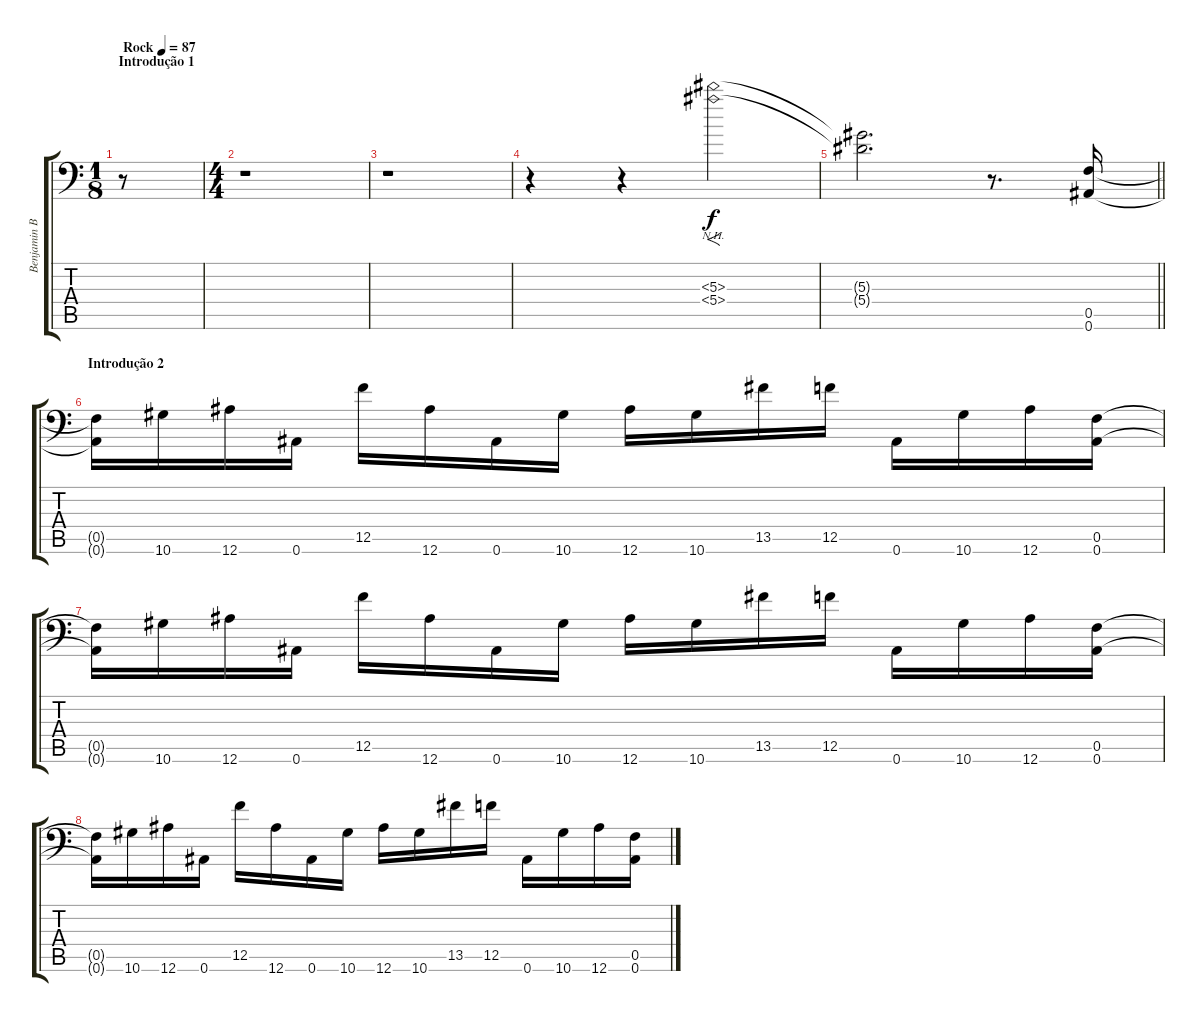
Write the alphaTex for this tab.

\track ("Benjamin Burnley" "Benjamin B") {instrument distortionguitar}
\staff {score tabs}
\tuning (C4 G3 Eb3 Bb2 F2 Bb1) {hide}
\ts (1 8)
\section ("" "Introdução 1")
\tempo (87 "Rock")
\clef f4
\ks c
r.8{dy f instrument distortionguitar} |
\ts (4 4)
r.1 |
r.1 |
r.4 r.4 (5.3{nh} 5.4{nh}).2{f} |
\barLineRight lightlight
(5.3{t} 5.4{t}).2{d} r.8{d} (0.5 0.6).16 |
\section ("" "Introdução 2")
(0.5{t} 0.6{t}).16 10.6.16 12.6.16 0.6.16 12.5.16 12.6.16 0.6.16 10.6.16 12.6.16 10.6.16 13.5.16 12.5.16 0.6.16 10.6.16 12.6.16 (0.5 0.6).16 |
(0.5{t} 0.6{t}).16 10.6.16 12.6.16 0.6.16 12.5.16 12.6.16 0.6.16 10.6.16 12.6.16 10.6.16 13.5.16 12.5.16 0.6.16 10.6.16 12.6.16 (0.5 0.6).16 |
(0.5{t} 0.6{t}).16 10.6.16 12.6.16 0.6.16 12.5.16 12.6.16 0.6.16 10.6.16 12.6.16 10.6.16 13.5.16 12.5.16 0.6.16 10.6.16 12.6.16 (0.5 0.6).16
